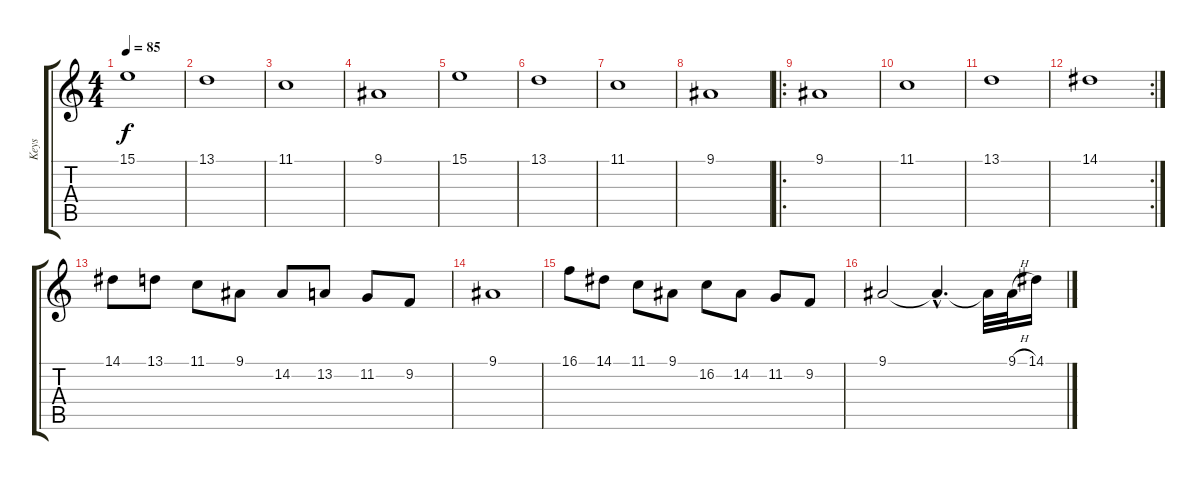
\track ("Keys" "Keys") {instrument flute}
\staff {score tabs}
\tuning (Db4 Ab3 E3 B2 Gb2 B1) {hide}
\ts (4 4)
\tempo 85
\clef g2
\ks c
15.1.1{dy f instrument flute} |
13.1.1 |
11.1.1 |
9.1.1 |
15.1.1 |
13.1.1 |
11.1.1 |
9.1.1 |
\ro
9.1.1 |
11.1.1 |
13.1.1 |
\rc 2
14.1.1 |
14.1.8 13.1.8 11.1.8 9.1.8 14.2.8 13.2.8 11.2.8 9.2.8 |
9.1.1 |
16.1.8 14.1.8 11.1.8 9.1.8 16.2.8 14.2.8 11.2.8 9.2.8 |
9.1.2 9.1{hac t}.4{d} 9.1{t}.32 9.1{h}.32 14.1.16
